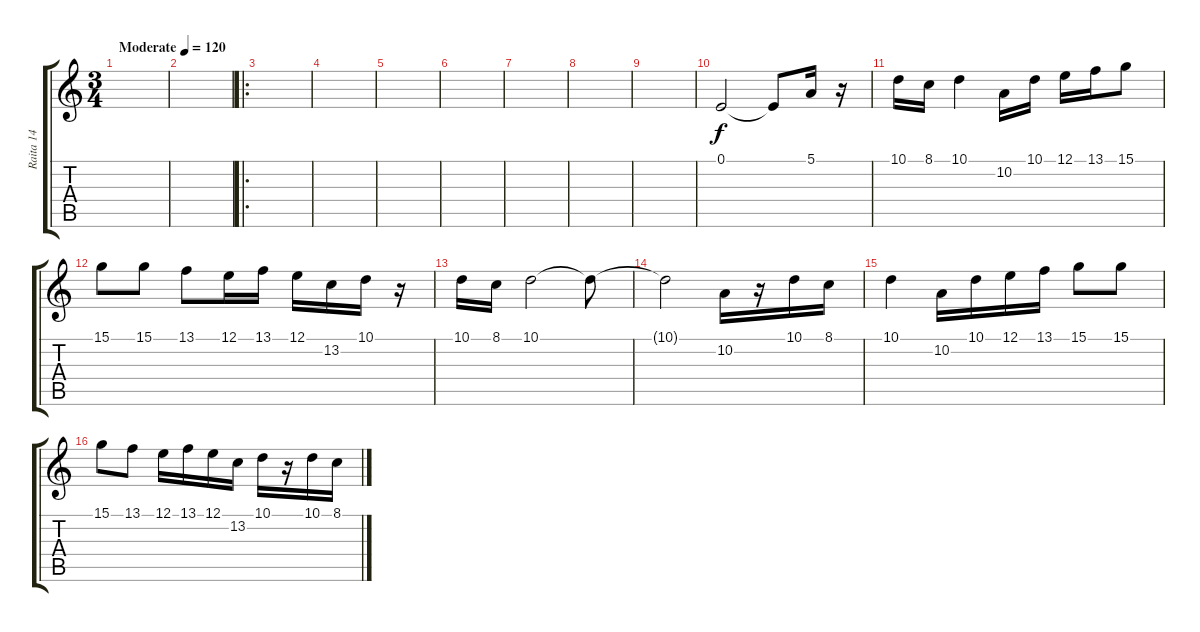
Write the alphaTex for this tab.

\track ("Raita 14" "Raita 14") {instrument trumpet}
\staff {score tabs}
\tuning (E4 B3 G3 D3 A2 E2) {hide}
\ts (3 4)
\tempo (120 "Moderate")
\clef g2
\ks c
|
|
\ro
|
|
|
|
|
|
|
0.1.2 0.1{t}.8 5.1.16 r.16 |
10.1.16 8.1.16 10.1.4 10.2.16 10.1.16 12.1.16 13.1.16 15.1.8 |
15.1.8 15.1.8 13.1.8 12.1.16 13.1.16 12.1.16 13.2.16 10.1.16 r.16 |
10.1.16 8.1.16 10.1.2 10.1{t}.8 |
10.1{t}.2 10.2.16 r.16 10.1.16 8.1.16 |
10.1.4 10.2.16 10.1.16 12.1.16 13.1.16 15.1.8 15.1.8 |
15.1.8 13.1.8 12.1.16 13.1.16 12.1.16 13.2.16 10.1.16 r.16 10.1.16 8.1.16
